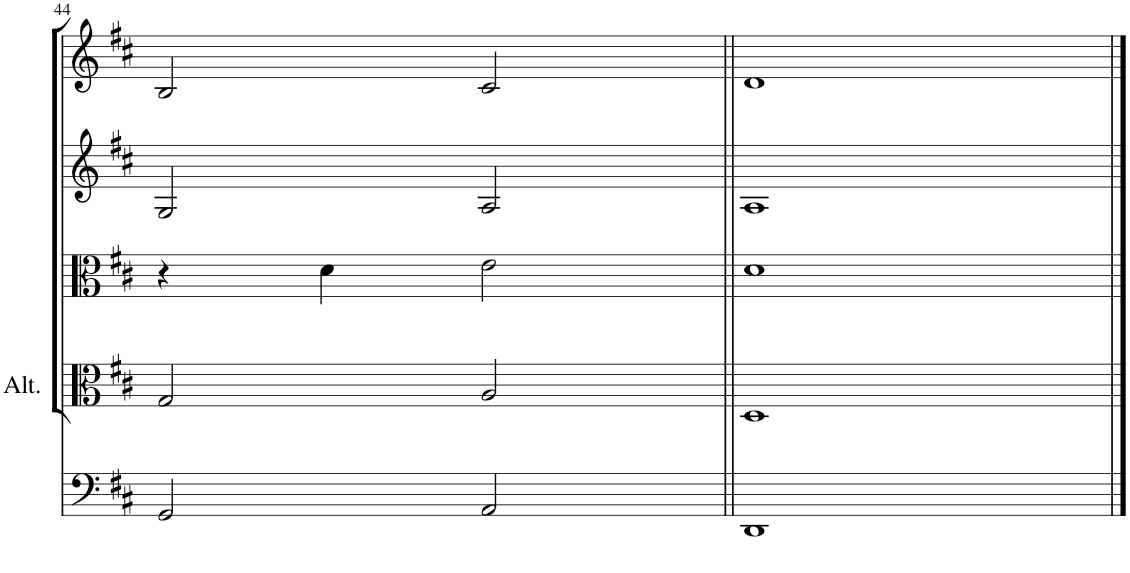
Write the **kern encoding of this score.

**kern	**kern	**kern	**kern	**kern
*part5	*part4	*part3	*part2	*part1
*staff5	*staff4	*staff3	*staff2	*staff1
*I"Violoncello	*I"Alto	*I"Viola	*I"Violin II	*I"Violin I
*I'Vc	*I'Alt.	*I'Vla	*I'Vln	*I'Vln
!!LO:PB:g=z
*clefF4	*clefC3	*clefC3	*clefG2	*clefG2
*k[f#c#]	*k[f#c#]	*k[f#c#]	*k[f#c#]	*k[f#c#]
*M4/4	*M4/4	*M4/4	*M4/4	*M4/4
=44	=44	=44	=44	=44
2GG/	2G/	4r	2G/	2B/
.	.	4d\	.	.
2AA/	2A/	2e\	2A/	2c#/
=45||	=45||	=45||	=45||	=45||
1DD	1D	1d	1A	1d
==	==	==	==	==
*-	*-	*-	*-	*-
